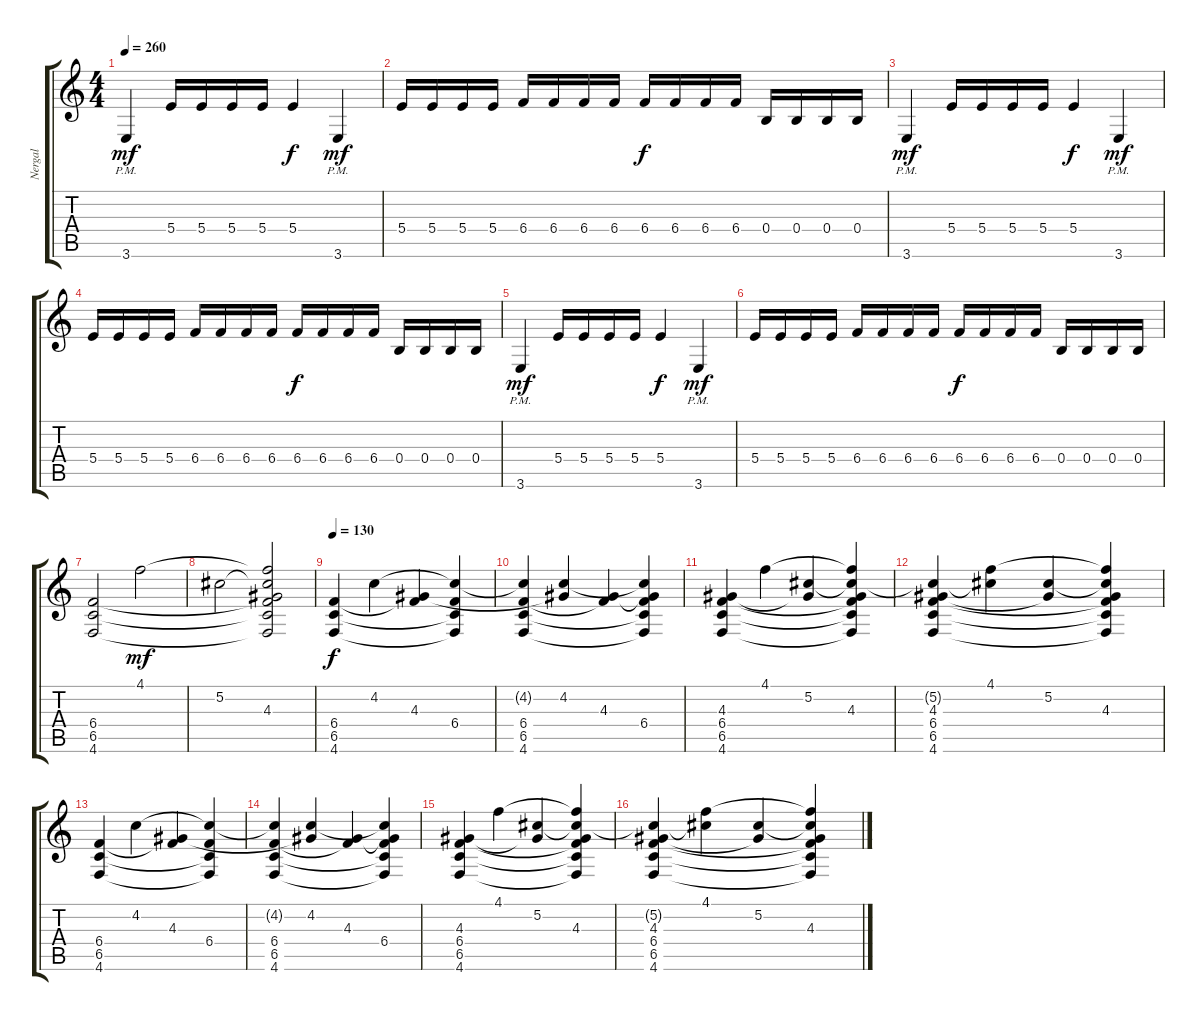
\track ("Nergal" "Nergal") {instrument distortionguitar}
\staff {score tabs}
\tuning (Db4 Ab3 E3 B2 Gb2 Db2) {hide}
\ts (4 4)
\tempo 260
\clef g2
\ks c
3.6{pm}.4{dy mf} 5.4.16 5.4.16 5.4.16 5.4.16 5.4.4{dy f} 3.6{pm}.4{dy mf} |
5.4.16 5.4.16 5.4.16 5.4.16 6.4.16 6.4.16 6.4.16 6.4.16 6.4.16{dy f} 6.4.16 6.4.16 6.4.16 0.4.16 0.4.16 0.4.16 0.4.16 |
3.6{pm}.4{dy mf} 5.4.16 5.4.16 5.4.16 5.4.16 5.4.4{dy f} 3.6{pm}.4{dy mf} |
5.4.16 5.4.16 5.4.16 5.4.16 6.4.16 6.4.16 6.4.16 6.4.16 6.4.16{dy f} 6.4.16 6.4.16 6.4.16 0.4.16 0.4.16 0.4.16 0.4.16 |
3.6{pm}.4{dy mf} 5.4.16 5.4.16 5.4.16 5.4.16 5.4.4{dy f} 3.6{pm}.4{dy mf} |
5.4.16 5.4.16 5.4.16 5.4.16 6.4.16 6.4.16 6.4.16 6.4.16 6.4.16{dy f} 6.4.16 6.4.16 6.4.16 0.4.16 0.4.16 0.4.16 0.4.16 |
(6.4 6.5 4.6).2 4.1.2{dy mf} |
5.2.2 (4.1{t} 5.2{t} 4.3 6.4{t} 6.5{t} 4.6{t}).2 |
\tempo 130
(6.4 6.5 4.6).4{dy f} 4.2.4 (4.3 6.4{t}).4 (4.2{t} 6.4 6.5{t} 4.6{t}).4 |
(4.2{t} 6.4 6.5 4.6).4 (4.2 4.3{t}).4 (4.3 6.4{t}).4 (4.2{t} 4.3{t} 6.4 6.5{t} 4.6{t}).4 |
(4.3 6.4 6.5 4.6).4 4.1.4 (5.2 4.3{t}).4 (4.1{t} 5.2{t} 4.3 6.4{t} 6.5{t} 4.6{t}).4 |
(5.2{t} 4.3 6.4 6.5 4.6).4 (4.1 5.2{t}).4 (5.2 4.3{t}).4 (4.1{t} 5.2{t} 4.3 6.4{t} 6.5{t} 4.6{t}).4 |
(6.4 6.5 4.6).4 4.2.4 (4.3 6.4{t}).4 (4.2{t} 6.4 6.5{t} 4.6{t}).4 |
(4.2{t} 6.4 6.5 4.6).4 (4.2 4.3{t}).4 (4.3 6.4{t}).4 (4.2{t} 4.3{t} 6.4 6.5{t} 4.6{t}).4 |
(4.3 6.4 6.5 4.6).4 4.1.4 (5.2 4.3{t}).4 (4.1{t} 5.2{t} 4.3 6.4{t} 6.5{t} 4.6{t}).4 |
(5.2{t} 4.3 6.4 6.5 4.6).4 (4.1 5.2{t}).4 (5.2 4.3{t}).4 (4.1{t} 5.2{t} 4.3 6.4{t} 6.5{t} 4.6{t}).4
